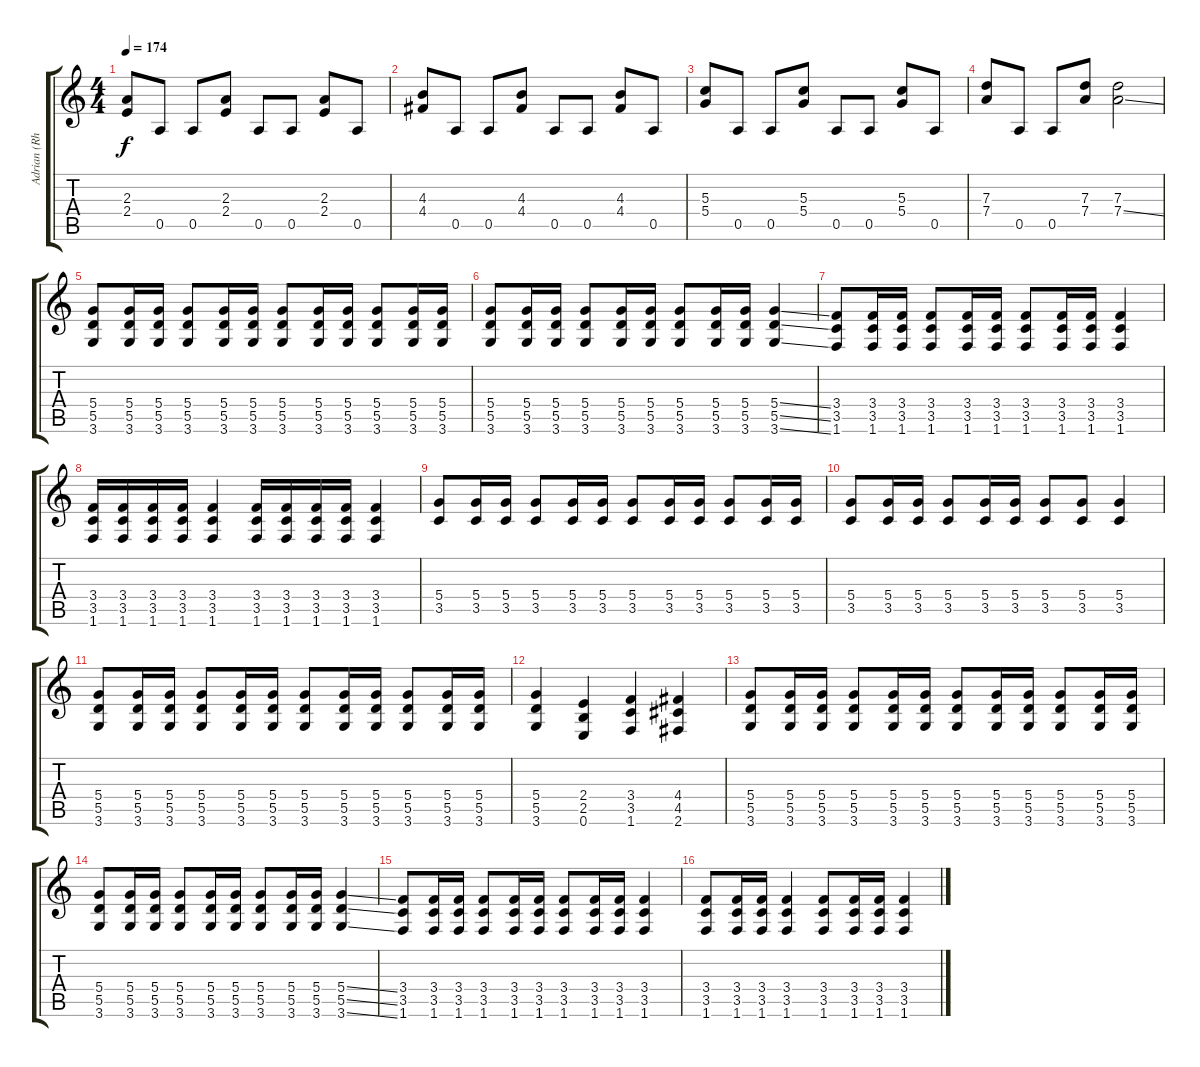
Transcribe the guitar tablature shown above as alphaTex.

\track ("Adrian (Rhy. Guitar)" "Adrian (Rh") {instrument overdrivenguitar}
\staff {score tabs}
\tuning (E4 B3 G3 D3 A2 E2) {hide}
\ts (4 4)
\tempo 174
\clef g2
\ks c
(2.3 2.4).8{dy f} 0.5.8 0.5.8 (2.3 2.4).8 0.5.8 0.5.8 (2.3 2.4).8 0.5.8 |
(4.3 4.4).8 0.5.8 0.5.8 (4.3 4.4).8 0.5.8 0.5.8 (4.3 4.4).8 0.5.8 |
(5.3 5.4).8 0.5.8 0.5.8 (5.3 5.4).8 0.5.8 0.5.8 (5.3 5.4).8 0.5.8 |
(7.3 7.4).8 0.5.8 0.5.8 (7.3 7.4).8 (7.3 7.4{ss}).2 |
(5.4 5.5 3.6).8 (5.4 5.5 3.6).16 (5.4 5.5 3.6).16 (5.4 5.5 3.6).8 (5.4 5.5 3.6).16 (5.4 5.5 3.6).16 (5.4 5.5 3.6).8 (5.4 5.5 3.6).16 (5.4 5.5 3.6).16 (5.4 5.5 3.6).8 (5.4 5.5 3.6).16 (5.4 5.5 3.6).16 |
(5.4 5.5 3.6).8 (5.4 5.5 3.6).16 (5.4 5.5 3.6).16 (5.4 5.5 3.6).8 (5.4 5.5 3.6).16 (5.4 5.5 3.6).16 (5.4 5.5 3.6).8 (5.4 5.5 3.6).16 (5.4 5.5 3.6).16 (5.4{ss} 5.5{ss} 3.6{ss}).4 |
(3.4 3.5 1.6).8 (3.4 3.5 1.6).16 (3.4 3.5 1.6).16 (3.4 3.5 1.6).8 (3.4 3.5 1.6).16 (3.4 3.5 1.6).16 (3.4 3.5 1.6).8 (3.4 3.5 1.6).16 (3.4 3.5 1.6).16 (3.4 3.5 1.6).4 |
(3.4 3.5 1.6).16 (3.4 3.5 1.6).16 (3.4 3.5 1.6).16 (3.4 3.5 1.6).16 (3.4 3.5 1.6).4 (3.4 3.5 1.6).16 (3.4 3.5 1.6).16 (3.4 3.5 1.6).16 (3.4 3.5 1.6).16 (3.4 3.5 1.6).4 |
(5.4 3.5).8 (5.4 3.5).16 (5.4 3.5).16 (5.4 3.5).8 (5.4 3.5).16 (5.4 3.5).16 (5.4 3.5).8 (5.4 3.5).16 (5.4 3.5).16 (5.4 3.5).8 (5.4 3.5).16 (5.4 3.5).16 |
(5.4 3.5).8 (5.4 3.5).16 (5.4 3.5).16 (5.4 3.5).8 (5.4 3.5).16 (5.4 3.5).16 (5.4 3.5).8 (5.4 3.5).8 (5.4 3.5).4 |
(5.4 5.5 3.6).8 (5.4 5.5 3.6).16 (5.4 5.5 3.6).16 (5.4 5.5 3.6).8 (5.4 5.5 3.6).16 (5.4 5.5 3.6).16 (5.4 5.5 3.6).8 (5.4 5.5 3.6).16 (5.4 5.5 3.6).16 (5.4 5.5 3.6).8 (5.4 5.5 3.6).16 (5.4 5.5 3.6).16 |
(5.4 5.5 3.6).4 (2.4 2.5 0.6).4 (3.4 3.5 1.6).4 (4.4 4.5 2.6).4 |
(5.4 5.5 3.6).8 (5.4 5.5 3.6).16 (5.4 5.5 3.6).16 (5.4 5.5 3.6).8 (5.4 5.5 3.6).16 (5.4 5.5 3.6).16 (5.4 5.5 3.6).8 (5.4 5.5 3.6).16 (5.4 5.5 3.6).16 (5.4 5.5 3.6).8 (5.4 5.5 3.6).16 (5.4 5.5 3.6).16 |
(5.4 5.5 3.6).8 (5.4 5.5 3.6).16 (5.4 5.5 3.6).16 (5.4 5.5 3.6).8 (5.4 5.5 3.6).16 (5.4 5.5 3.6).16 (5.4 5.5 3.6).8 (5.4 5.5 3.6).16 (5.4 5.5 3.6).16 (5.4{ss} 5.5{ss} 3.6{ss}).4 |
(3.4 3.5 1.6).8 (3.4 3.5 1.6).16 (3.4 3.5 1.6).16 (3.4 3.5 1.6).8 (3.4 3.5 1.6).16 (3.4 3.5 1.6).16 (3.4 3.5 1.6).8 (3.4 3.5 1.6).16 (3.4 3.5 1.6).16 (3.4 3.5 1.6).4 |
(3.4 3.5 1.6).8 (3.4 3.5 1.6).16 (3.4 3.5 1.6).16 (3.4 3.5 1.6).4 (3.4 3.5 1.6).8 (3.4 3.5 1.6).16 (3.4 3.5 1.6).16 (3.4 3.5 1.6).4
